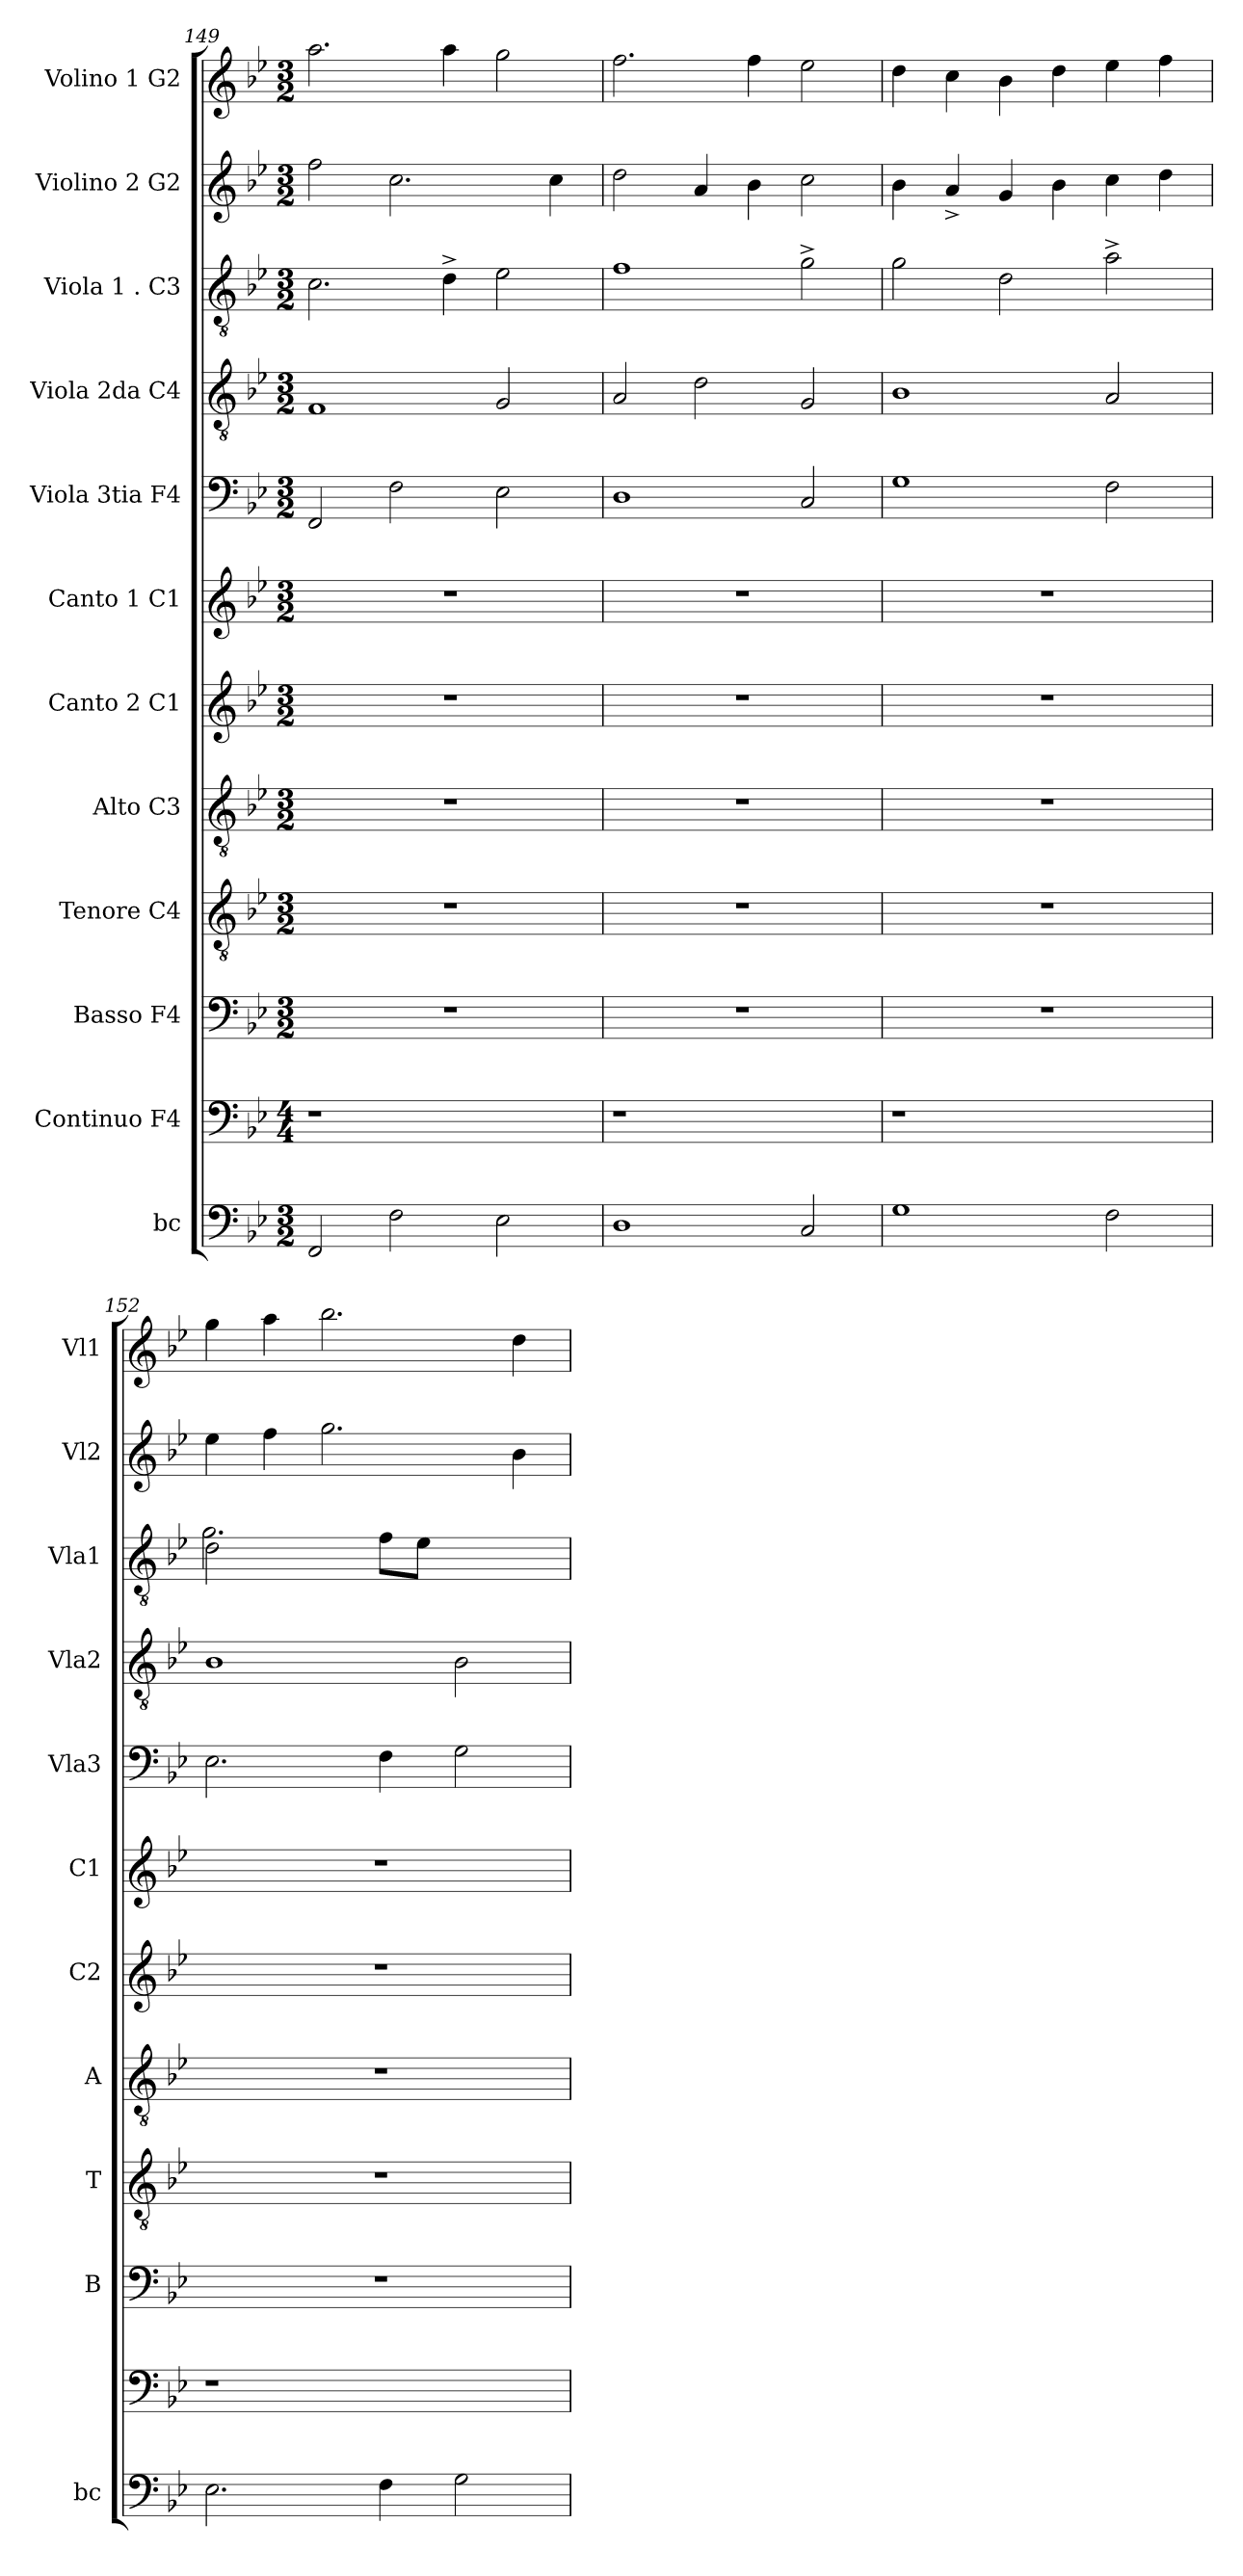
**kern	**kern	**kern	**kern	**kern	**kern	**kern	**kern	**kern	**kern	**kern	**kern
*part12	*part11	*part10	*part9	*part8	*part7	*part6	*part5	*part4	*part3	*part2	*part1
*staff12	*staff11	*staff10	*staff9	*staff8	*staff7	*staff6	*staff5	*staff4	*staff3	*staff2	*staff1
*I"bc	*I"Continuo F4	*I"Basso F4	*I"Tenore C4	*I"Alto C3	*I"Canto 2 C1	*I"Canto 1 C1	*I"Viola 3tia F4	*I"Viola 2da C4	*I"Viola 1 . C3	*I"Violino 2 G2	*I"Volino 1 G2
*I'bc	*	*I'B	*I'T	*I'A	*I'C2	*I'C1	*I'Vla3	*I'Vla2	*I'Vla1	*I'Vl2	*I'Vl1
!!LO:PB:g=z
*clefF4	*clefF4	*clefF4	*clefGv2	*clefGv2	*clefG2	*clefG2	*clefF4	*clefGv2	*clefGv2	*clefG2	*clefG2
*k[b-e-]	*k[b-e-]	*k[b-e-]	*k[b-e-]	*k[b-e-]	*k[b-e-]	*k[b-e-]	*k[b-e-]	*k[b-e-]	*k[b-e-]	*k[b-e-]	*k[b-e-]
*B-:	*B-:	*B-:	*B-:	*B-:	*B-:	*B-:	*B-:	*B-:	*B-:	*B-:	*B-:
*M3/2	*M4/4	*M3/2	*M3/2	*M3/2	*M3/2	*M3/2	*M3/2	*M3/2	*M3/2	*M3/2	*M3/2
=149	=149	=149	=149	=149	=149	=149	=149	=149	=149	=149	=149
2FF/	1r	1.r	1.r	1.r	1.r	1.r	2FF/	1F	2.c\	2ff\	2.aa\
2F\	.	.	.	.	.	.	2F\	.	.	2.cc\	.
.	.	.	.	.	.	.	.	.	4d^>\	.	4aa\
2E-\	2ryy	.	.	.	.	.	2E-\	2G/	2e-\	.	2gg\
.	.	.	.	.	.	.	.	.	.	4cc\	.
=150	=150	=150	=150	=150	=150	=150	=150	=150	=150	=150	=150
1D	1r	1.r	1.r	1.r	1.r	1.r	1D	2A/	1f	2dd\	2.ff\
.	.	.	.	.	.	.	.	2d\	.	4a/	.
.	.	.	.	.	.	.	.	.	.	4b-\	4ff\
2C/	2ryy	.	.	.	.	.	2C/	2G/	2g^>\	2cc\	2ee-\
=151	=151	=151	=151	=151	=151	=151	=151	=151	=151	=151	=151
1G	1r	1.r	1.r	1.r	1.r	1.r	1G	1B-	2g\	4b-\	4dd\
.	.	.	.	.	.	.	.	.	.	4a^</	4cc\
.	.	.	.	.	.	.	.	.	2d\	4g/	4b-\
.	.	.	.	.	.	.	.	.	.	4b-\	4dd\
2F\	2ryy	.	.	.	.	.	2F\	2A/	2a^>\	4cc\	4ee-\
.	.	.	.	.	.	.	.	.	.	4dd\	4ff\
=152	=152	=152	=152	=152	=152	=152	=152	=152	=152	=152	=152
*	*	*	*	*	*	*	*	*	*^	*	*
2.E-\	1r	1.r	1.r	1.r	1.r	1.r	2.E-\	1B-	2d\	2.g\	4ee-\	4gg\
.	.	.	.	.	.	.	.	.	.	.	4ff\	4aa\
.	.	.	.	.	.	.	.	.	2ryy	.	2.gg\	2.bb-\
4F\	.	.	.	.	.	.	4F\	.	.	8f\L	.	.
.	.	.	.	.	.	.	.	.	.	8e-\J	.	.
2G\	2ryy	.	.	.	.	.	2G\	2B-\	2ryy	2ryy	.	.
.	.	.	.	.	.	.	.	.	.	.	4b-\	4dd\
*	*	*	*	*	*	*	*	*	*v	*v	*	*
=	=	=	=	=	=	=	=	=	=	=	=
*-	*-	*-	*-	*-	*-	*-	*-	*-	*-	*-	*-
